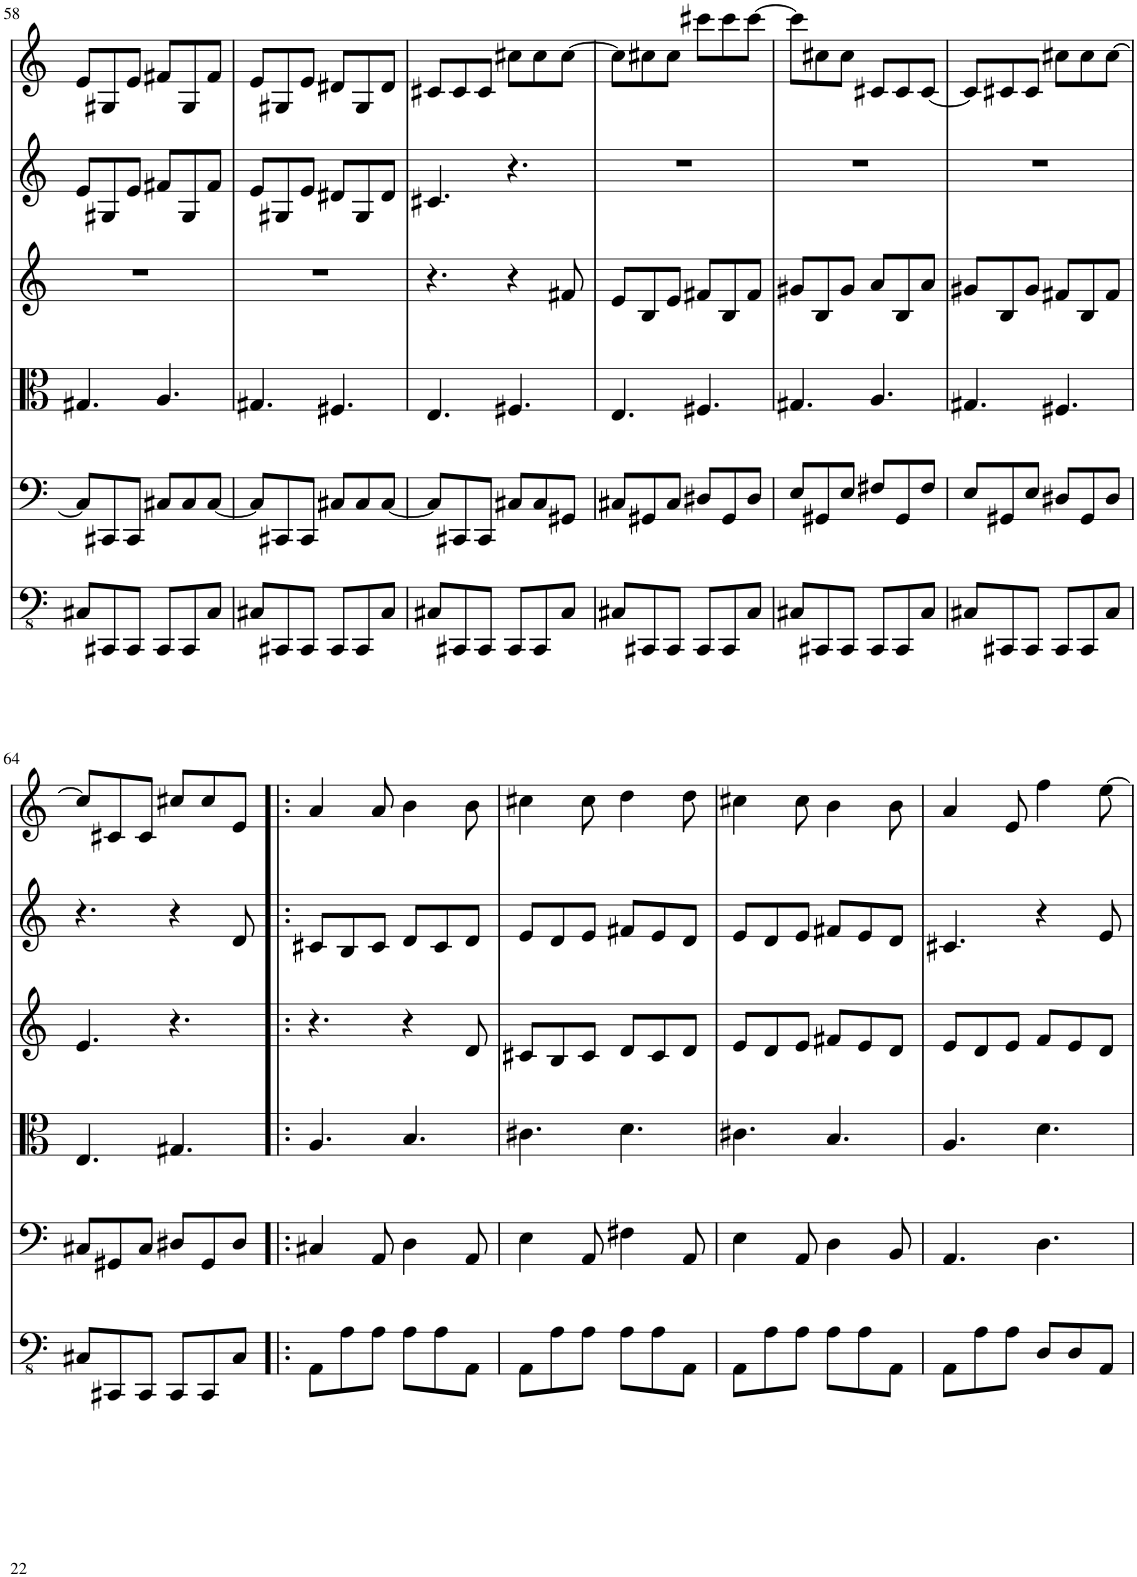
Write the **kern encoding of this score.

**kern	**kern	**kern	**kern	**kern	**kern	**kern
*part7	*part6	*part5	*part4	*part3	*part2	*part1
*staff7	*staff6	*staff5	*staff4	*staff3	*staff2	*staff1
*I"Piano	*I"Piano	*I"Piano	*I"Piano	*I"Piano	*I"Piano	*I"Piano
*	*I'Pno	*	*	*	*	*I'Pno
!!LO:PB:g=z
*clefFv4	*clefF4	*clefC3	*clefG2	*clefG2	*clefG2	*clefG2
*k[]	*k[]	*k[]	*k[]	*k[]	*k[]	*k[]
*M6/8	*M6/8	*M6/8	*M6/8	*M6/8	*M6/8	*M6/8
=58	=58	=58	=58	=58	=58	=58
8CC#X/L	8C#/L]	4.G#X/	2.r	8e/L	8e/L	8e/L
8CCC#X/	8CC#X/	.	.	8G#X/	8G#X/	8G#X/
8CCC#/J	8CC#/J	.	.	8e/J	8e/J	8e/J
8CCC#/L	8C#X/L	4.A/	.	8f#X/L	8f#X/L	8f#X/L
8CCC#/	8C#/	.	.	8G#/	8G#/	8G#/
8CC#/J	[8C#/J	.	.	8f#/J	8f#/J	8f#/J
=59	=59	=59	=59	=59	=59	=59
8CC#X/L	8C#/L]	4.G#X/	2.r	8e/L	8e/L	8e/L
8CCC#X/	8CC#X/	.	.	8G#X/	8G#X/	8G#X/
8CCC#/J	8CC#/J	.	.	8e/J	8e/J	8e/J
8CCC#/L	8C#X/L	4.F#X/	.	8d#X/L	8d#X/L	8d#X/L
8CCC#/	8C#/	.	.	8G#/	8G#/	8G#/
8CC#/J	[8C#/J	.	.	8d#/J	8d#/J	8d#/J
=60	=60	=60	=60	=60	=60	=60
8CC#X/L	8C#/L]	4.E/	4.r	4.c#X/	8c#X/L	4.c#X
8CCC#X/	8CC#X/	.	.	.	8c#/	.
8CCC#/J	8CC#/J	.	.	.	8c#/J	.
!	!	!	!	!	!	!LO:N:vis=4
8CCC#/L	8C#X/L	4.F#X/	4r	4.r	8cc#X\L	4.r
8CCC#/	8C#/	.	.	.	8cc#\	.
8CC#/J	8GG#X/J	.	8f#X/	.	[8cc#\J	.
=61	=61	=61	=61	=61	=61	=61
8CC#X/L	8C#X/L	4.E/	8e/L	2.r	8cc#\L]	2.r
8CCC#X/	8GG#X/	.	8B/	.	8cc#X\	.
8CCC#/J	8C#/J	.	8e/J	.	8cc#\J	.
8CCC#/L	8D#X/L	4.F#X/	8f#X/L	.	8ccc#X\L	.
8CCC#/	8GG#/	.	8B/	.	8ccc#\	.
8CC#/J	8D#/J	.	8f#/J	.	[8ccc#\J	.
=62	=62	=62	=62	=62	=62	=62
8CC#X/L	8E/L	4.G#X/	8g#X/L	2.r	8ccc#\L]	2.r
8CCC#X/	8GG#X/	.	8B/	.	8cc#X\	.
8CCC#/J	8E/J	.	8g#/J	.	8cc#\J	.
8CCC#/L	8F#X/L	4.A/	8a/L	.	8c#X/L	.
8CCC#/	8GG#/	.	8B/	.	8c#/	.
8CC#/J	8F#/J	.	8a/J	.	[8c#/J	.
=63	=63	=63	=63	=63	=63	=63
8CC#X/L	8E/L	4.G#X/	8g#X/L	2.r	8c#/L]	2.r
8CCC#X/	8GG#X/	.	8B/	.	8c#X/	.
8CCC#/J	8E/J	.	8g#/J	.	8c#/J	.
8CCC#/L	8D#X/L	4.F#X/	8f#X/L	.	8cc#X\L	.
8CCC#/	8GG#/	.	8B/	.	8cc#\	.
8CC#/J	8D#/J	.	8f#/J	.	[8cc#\J	.
!!LO:LB:g=z
=64	=64	=64	=64	=64	=64	=64
!	!	!	!	!	!	!LO:N:vis=4
8CC#X/L	8C#X/L	4.E/	4.e/	4.r	8cc#/L]	4.r
8CCC#X/	8GG#X/	.	.	.	8c#X/	.
8CCC#/J	8C#/J	.	.	.	8c#/J	.
8CCC#/L	8D#X/L	4.G#X/	4.r	4r	8cc#X/L	4r
8CCC#/	8GG#/	.	.	.	8cc#/	.
8CC#/J	8D#/J	.	.	8d/	8e/J	8d
=65!|:	=65!|:	=65!|:	=65!|:	=65!|:	=65!|:	=65!|:
8AAA\L	4C#X/	4.A/	4.r	8c#X/L	4a/	8c#X/L
8AA\	.	.	.	8B/	.	8B/
8AA\J	8AA/	.	.	8c#/J	8a/	8c#/J
8AA\L	4D\	4.B/	4r	8d/L	4b\	8d/L
8AA\	.	.	.	8c#/	.	8c#/
8AAA\J	8AA/	.	8d/	8d/J	8b\	8d/J
=66	=66	=66	=66	=66	=66	=66
8AAA\L	4E\	4.c#X\	8c#X/L	8e/L	4cc#X\	8e/L
8AA\	.	.	8B/	8d/	.	8d/
8AA\J	8AA/	.	8c#/J	8e/J	8cc#\	8e/J
8AA\L	4F#X\	4.d\	8d/L	8f#X/L	4dd\	8f#X/L
8AA\	.	.	8c#/	8e/	.	8e/
8AAA\J	8AA/	.	8d/J	8d/J	8dd\	8d/J
=67	=67	=67	=67	=67	=67	=67
8AAA\L	4E\	4.c#X\	8e/L	8e/L	4cc#X\	8e/L
8AA\	.	.	8d/	8d/	.	8d/
8AA\J	8AA/	.	8e/J	8e/J	8cc#\	8e/J
8AA\L	4D\	4.B/	8f#X/L	8f#X/L	4b\	8f#X/L
8AA\	.	.	8e/	8e/	.	8e/
8AAA\J	8BB/	.	8d/J	8d/J	8b\	8d/J
=68	=68	=68	=68	=68	=68	=68
8AAA\L	4.AA/	4.A/	8e/L	4.c#X/	4a/	4.c#X
8AA\	.	.	8d/	.	.	.
8AA\J	.	.	8e/J	.	8e/	.
8DD/L	4.D\	4.d\	8f/L	4r	4ff\	4r
8DD/	.	.	8e/	.	.	.
8AAA/J	.	.	8d/J	8e/	[8ee\	8e
=	=	=	=	=	=	=
*-	*-	*-	*-	*-	*-	*-
